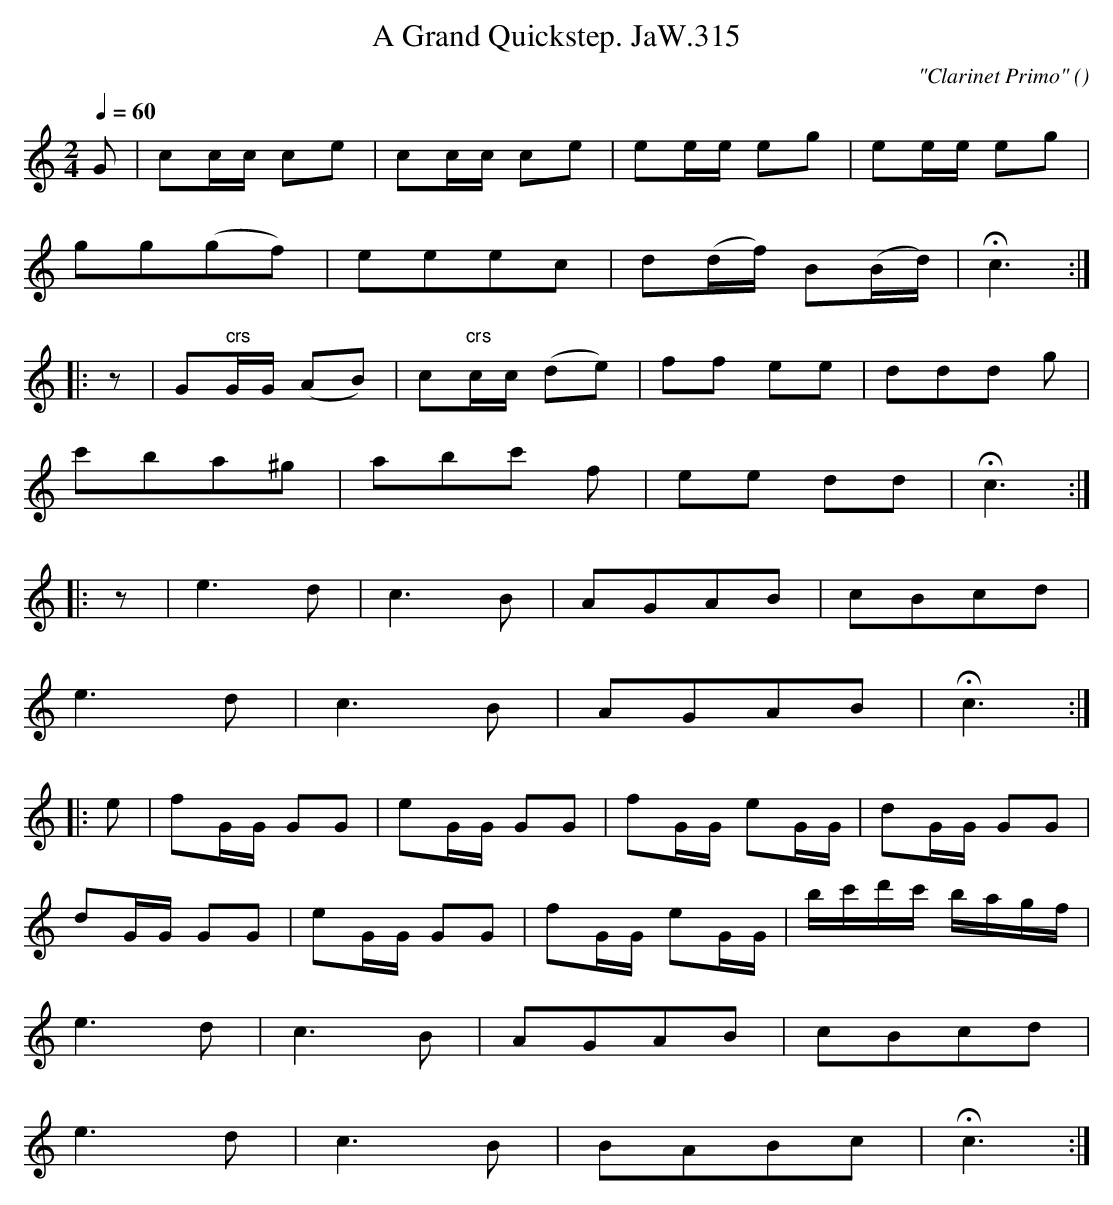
X:1
T:Grand Quickstep. JaW.315, A
M:2/4
L:1/8
Q:1/4=60
C:"Clarinet Primo"
O:
K:C
G|cc/c/ ce|cc/c/ ce|ee/e/ eg|ee/e/ eg|
gg(gf)|eeec|d(d/f/) B(B/d/)|Hc3:|
|:z|G" crs"G/G/ (AB)|c"crs"c/c/ (de)|ff ee|ddd g|
c'ba^g|abc' f|ee dd|Hc3:|
|:z|e3d|c3B|AGAB|cBcd|
e3d|c3B|AGAB|Hc3:|
|:e|fG/G/ GG|eG/G/ GG|fG/G/ eG/G/|dG/G/ GG|
dG/G/ GG|eG/G/ GG|fG/G/ eG/G/|b/c'/d'/c'/ b/a/g/f/|
e3d|c3B|AGAB|cBcd|
e3d|c3B|BABc|Hc3:|
